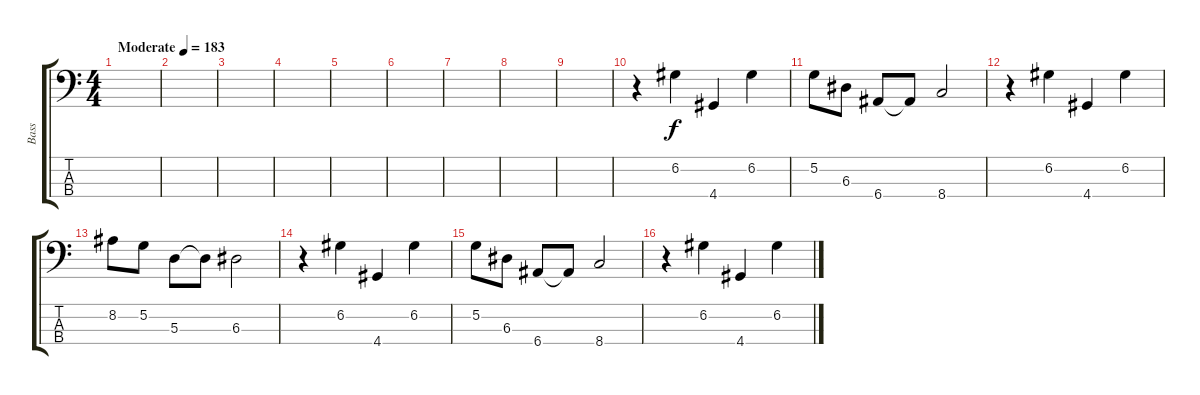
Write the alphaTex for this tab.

\track ("Bass" "Bass") {instrument electricbasspick}
\staff {score tabs}
\tuning (G2 D2 A1 E1) {hide}
\ts (4 4)
\tempo (183 "Moderate")
\clef f4
\ks c
|
|
|
|
|
|
|
|
|
r.4 6.2.4 4.4.4 6.2.4 |
5.2.8 6.3.8 6.4.8 6.4{t}.8 8.4.2 |
r.4 6.2.4 4.4.4 6.2.4 |
8.2.8 5.2.8 5.3.8 5.3{t}.8 6.3.2 |
r.4 6.2.4 4.4.4 6.2.4 |
5.2.8 6.3.8 6.4.8 6.4{t}.8 8.4.2 |
r.4 6.2.4 4.4.4 6.2.4
